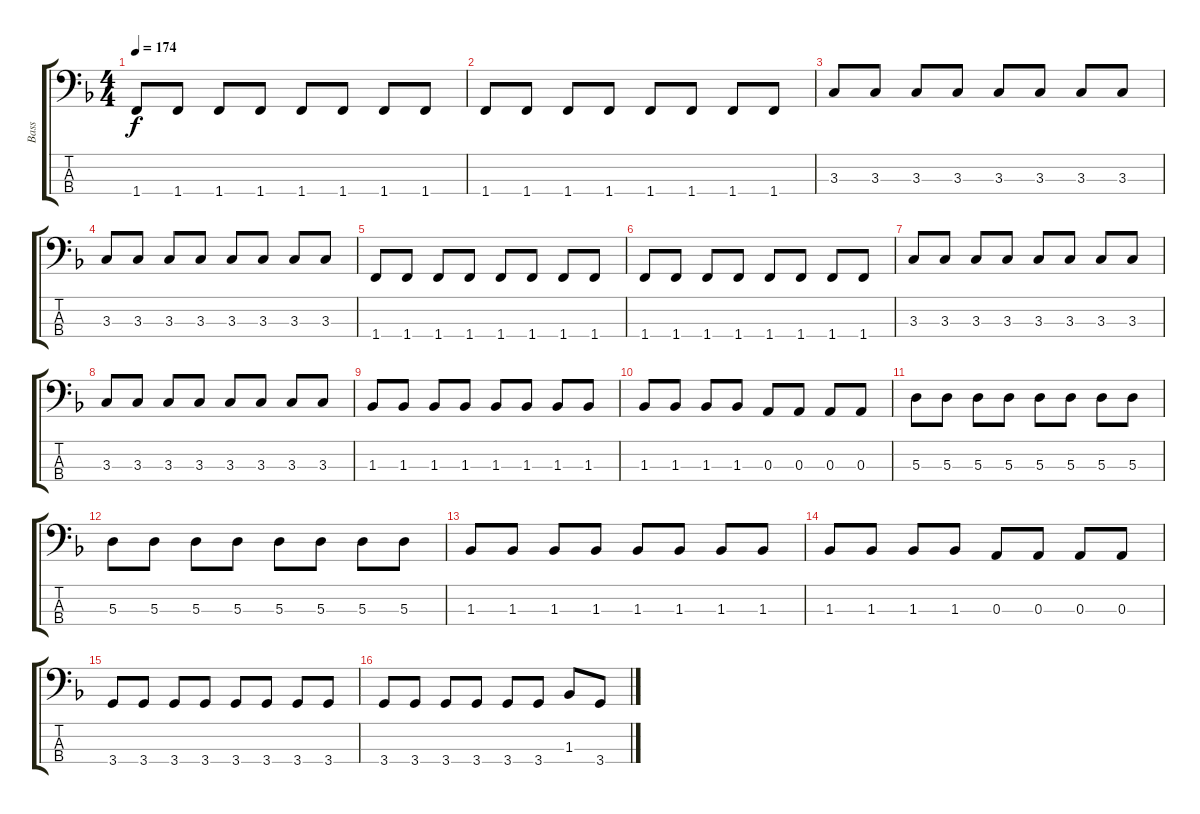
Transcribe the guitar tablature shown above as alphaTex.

\track ("Bass" "Bass") {instrument electricbassfinger}
\staff {score tabs}
\tuning (G2 D2 A1 E1) {hide}
\ts (4 4)
\tempo 174
\clef f4
\ks dminor
1.4.8{dy f} 1.4.8 1.4.8 1.4.8 1.4.8 1.4.8 1.4.8 1.4.8 |
1.4.8 1.4.8 1.4.8 1.4.8 1.4.8 1.4.8 1.4.8 1.4.8 |
3.3.8 3.3.8 3.3.8 3.3.8 3.3.8 3.3.8 3.3.8 3.3.8 |
3.3.8 3.3.8 3.3.8 3.3.8 3.3.8 3.3.8 3.3.8 3.3.8 |
1.4.8 1.4.8 1.4.8 1.4.8 1.4.8 1.4.8 1.4.8 1.4.8 |
1.4.8 1.4.8 1.4.8 1.4.8 1.4.8 1.4.8 1.4.8 1.4.8 |
3.3.8 3.3.8 3.3.8 3.3.8 3.3.8 3.3.8 3.3.8 3.3.8 |
3.3.8 3.3.8 3.3.8 3.3.8 3.3.8 3.3.8 3.3.8 3.3.8 |
1.3.8 1.3.8 1.3.8 1.3.8 1.3.8 1.3.8 1.3.8 1.3.8 |
1.3.8 1.3.8 1.3.8 1.3.8 0.3.8 0.3.8 0.3.8 0.3.8 |
5.3.8 5.3.8 5.3.8 5.3.8 5.3.8 5.3.8 5.3.8 5.3.8 |
5.3.8 5.3.8 5.3.8 5.3.8 5.3.8 5.3.8 5.3.8 5.3.8 |
1.3.8 1.3.8 1.3.8 1.3.8 1.3.8 1.3.8 1.3.8 1.3.8 |
1.3.8 1.3.8 1.3.8 1.3.8 0.3.8 0.3.8 0.3.8 0.3.8 |
3.4.8 3.4.8 3.4.8 3.4.8 3.4.8 3.4.8 3.4.8 3.4.8 |
3.4.8 3.4.8 3.4.8 3.4.8 3.4.8 3.4.8 1.3.8 3.4.8
